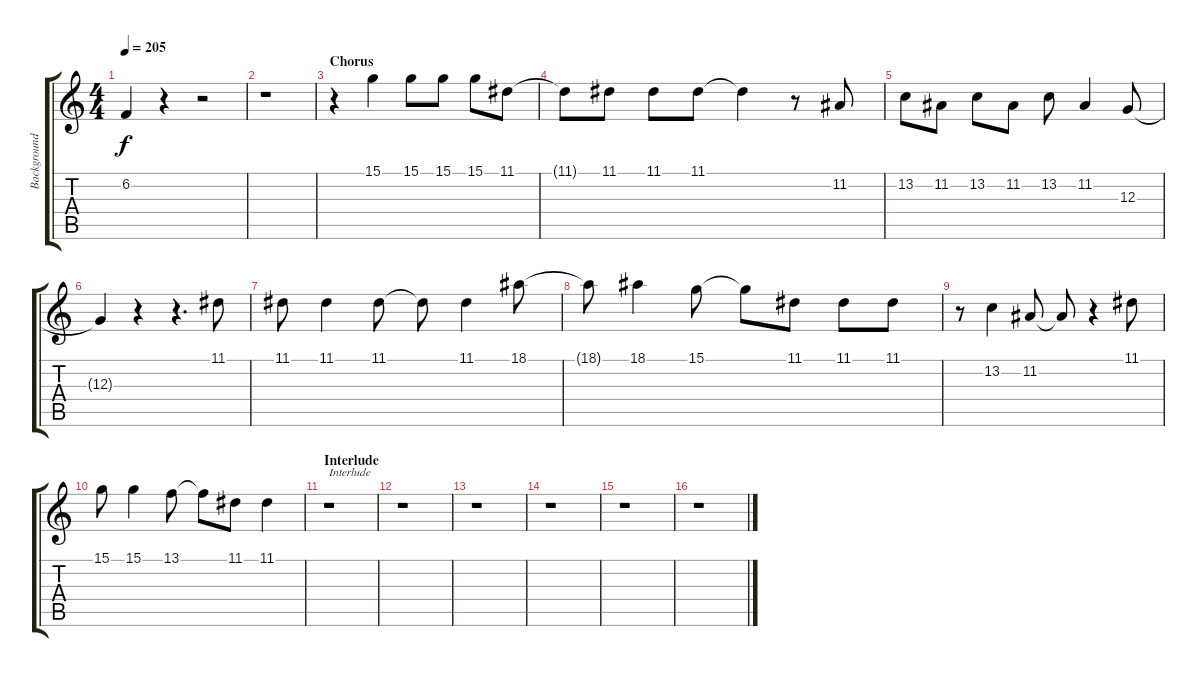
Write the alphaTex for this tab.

\track ("Background Voice" "Background") {instrument tenorsax}
\staff {score tabs}
\tuning (E4 B3 G3 D3 A2 E2) {hide}
\ts (4 4)
\tempo 205
\clef g2
\ks c
6.2{t}.4{dy f} r.4 r.2 |
r.1 |
\section ("" "Chorus")
r.4 15.1.4 15.1.8 15.1.8 15.1.8 11.1.8 |
11.1{t}.8 11.1.8 11.1.8 11.1.8 11.1{t}.4 r.8 11.2.8 |
13.2.8 11.2.8 13.2.8 11.2.8 13.2.8 11.2.4 12.3.8 |
12.3{t}.4 r.4 r.4{d} 11.1.8 |
11.1.8 11.1.4 11.1.8 11.1{t}.8 11.1.4 18.1.8 |
18.1{t}.8 18.1.4 15.1.8 15.1{t}.8 11.1.8 11.1.8 11.1.8 |
r.8 13.2.4 11.2.8 11.2{t}.8 r.4 11.1.8 |
15.1.8 15.1.4 13.1.8 13.1{t}.8 11.1.8 11.1.4 |
\section ("" "Interlude")
r.1{txt "Interlude"} |
r.1 |
r.1 |
r.1 |
r.1 |
r.1
